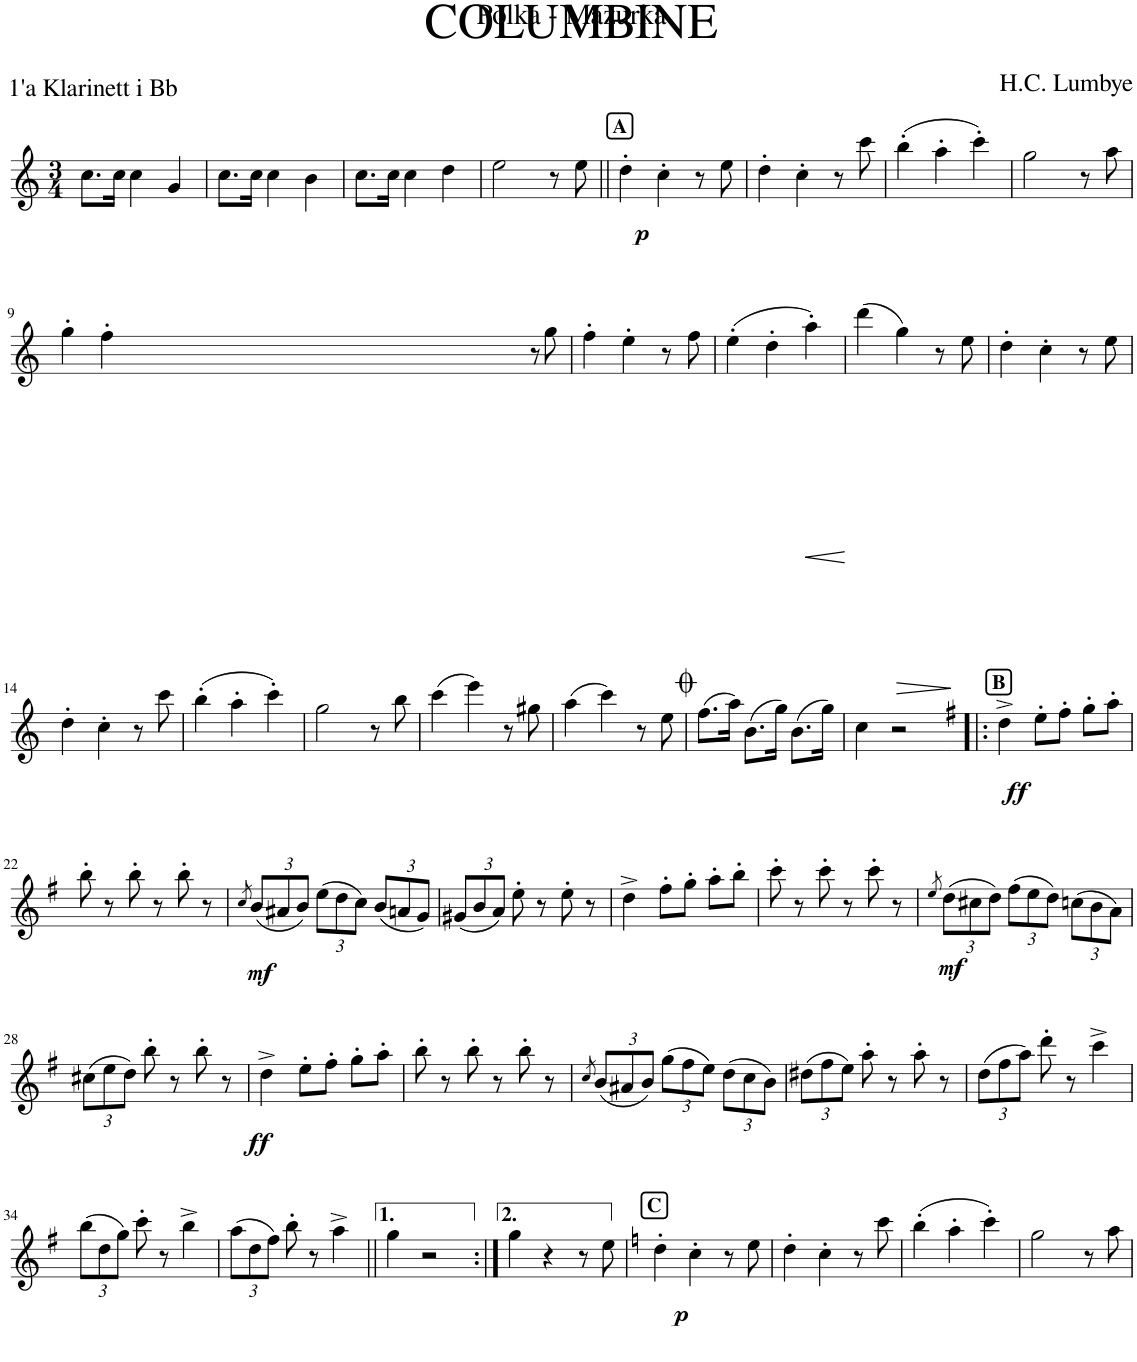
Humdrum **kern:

**kern	**dynam
*part1	*part1
*staff1	*staff1
*I"Bb Clarinet	*
*I'Cl	*
*clefG2	*
*Trd1c2	*
*k[]	*
*M3/4	*
=1	=1
8.cc\L	.
16cc\Jk	.
4cc\	.
4g/	.
=2	=2
8.cc\L	.
16cc\Jk	.
4cc\	.
4b\	.
=3	=3
8.cc\L	.
16cc\Jk	.
4cc\	.
4dd\	.
=4	=4
2ee\	.
8r	.
!	!LO:DY:b
8ee\	p
=5||	=5||
!LO:TX:a:B:t=A	!
4dd'\	.
4cc'\	.
8r	.
8ee\	.
=6	=6
4dd'\	.
4cc'\	.
8r	.
8ccc\	.
=7	=7
(4bb'\	.
4aa'\	.
4ccc'\)	.
=8	=8
2gg\	.
8r	.
8aa\	.
!!LO:LB:g=z
=9	=9
4gg'\	.
4ff'\	.
8r	.
8gg\	.
=10	=10
4ff'\	.
4ee'\	.
8r	.
8ff\	.
=11	=11
(4ee'\	.
4dd'\	.
!	!LO:HP:b
4aa'\)	<
.	[
=12	=12
(4ddd\	.
!	!LO:HP:b
4gg\)	>
8r	.
8ee\	.
.	]
=13	=13
4dd'\	.
4cc'\	.
8r	.
8ee\	.
!!LO:LB:g=z
=14	=14
4dd'\	.
4cc'\	.
8r	.
8ccc\	.
=15	=15
(4bb'\	.
4aa'\	.
4ccc'\)	.
=16	=16
2gg\	.
8r	.
8bb\	.
=17	=17
(4ccc\	.
4eee\)	.
8r	.
8gg#X\	.
=18	=18
(4aa\	.
4ccc\)	.
8r	.
8ee\	.
=19	=19
(8.ff\L	.
16aa\Jk)	.
(8.b\L	.
16gg\Jk)	.
(8.b\L	.
16gg\Jk)	.
=20	=20
4cc\	.
2r	.
=21!|:	=21!|:
*k[f#]	*
!LO:TX:a:B:t=B	!
!	!LO:DY:b
4dd^\	ff
8ee'\L	.
8ff#'\J	.
8gg'\L	.
8aa'\J	.
!!LO:LB:g=z
=22	=22
8bb'\	.
8r	.
8bb'\	.
8r	.
8bb'\	.
8r	.
=23	=23
8qcc/	.
*Xbrackettup	*
!	!LO:DY:b
(12b/L	mf
12a#X/	.
12b/J)	.
(12ee\L	.
12dd\	.
12cc\J)	.
(12b/L	.
12an/	.
12g/J)	.
=24	=24
(12g#X/L	.
12b/	.
12a/J)	.
8ee'\	.
8r	.
8ee'\	.
8r	.
=25	=25
4dd^\	.
8ff#'\L	.
8gg'\J	.
8aa'\L	.
8bb'\J	.
=26	=26
8ccc'\	.
8r	.
8ccc'\	.
8r	.
8ccc'\	.
8r	.
=27	=27
8qee/	.
!	!LO:DY:b
(12dd\L	mf
12cc#X\	.
12dd\J)	.
(12ff#\L	.
12ee\	.
12dd\J)	.
(12ccn\L	.
12b\	.
12a\J)	.
!!LO:LB:g=z
=28	=28
(12cc#X\L	.
12ee\	.
12dd\J)	.
8bb'\	.
8r	.
8bb'\	.
8r	.
=29	=29
!	!LO:DY:b
4dd^\	ff
8ee'\L	.
8ff#'\J	.
8gg'\L	.
8aa'\J	.
=30	=30
8bb'\	.
8r	.
8bb'\	.
8r	.
8bb'\	.
8r	.
=31	=31
8qcc/	.
(12b/L	.
12a#X/	.
12b/J)	.
(12gg\L	.
12ff#\	.
12ee\J)	.
(12dd\L	.
12cc\	.
12b\J)	.
=32	=32
(12dd#X\L	.
12ff#\	.
12ee\J)	.
8aa'\	.
8r	.
8aa'\	.
8r	.
=33	=33
(12dd\L	.
12ff#\	.
12aa\J)	.
8ddd'\	.
8r	.
4ccc^\	.
!!LO:LB:g=z
=34	=34
(12bb\L	.
12dd\	.
12gg\J)	.
8ccc'\	.
8r	.
4bb^\	.
=35	=35
(12aa\L	.
12dd\	.
12ff#\J)	.
8bb'\	.
8r	.
4aa^\	.
=36||	=36||
4gg\	.
2r	.
=37:|!	=37:|!
4gg\	.
4r	.
8r	.
!	!LO:DY:b
8ee\	p
=38	=38
*k[]	*
!LO:TX:a:B:t=C	!
4dd'\	.
4cc'\	.
8r	.
8ee\	.
=39	=39
4dd'\	.
4cc'\	.
8r	.
8ccc\	.
=40	=40
(4bb'\	.
4aa'\	.
4ccc'\)	.
=41	=41
2gg\	.
8r	.
8aa\	.
=	=
*-	*-
